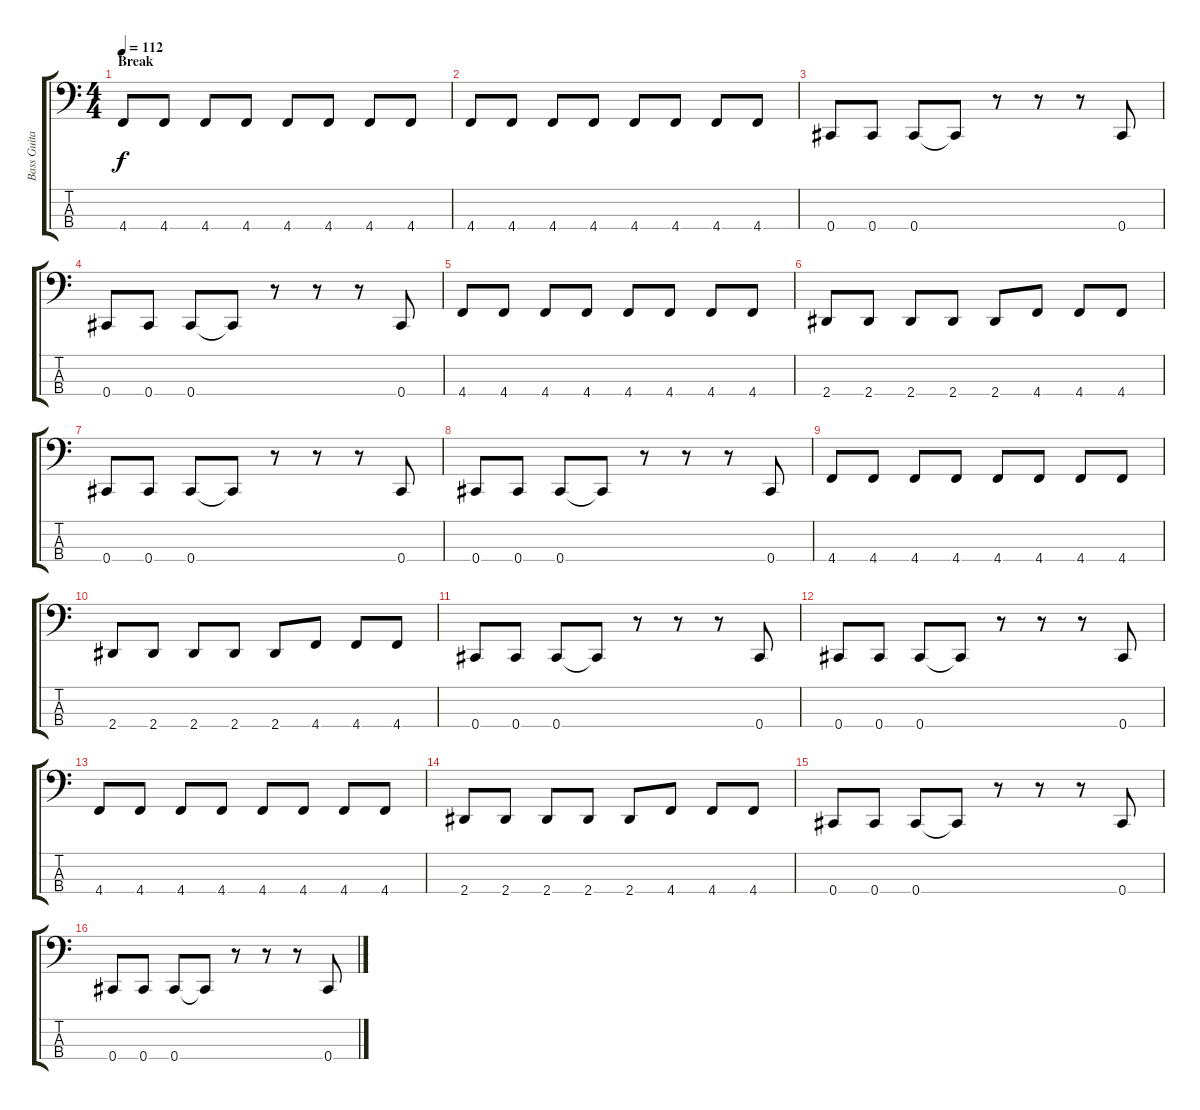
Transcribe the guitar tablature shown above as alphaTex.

\track ("Bass Guitar" "Bass Guita") {instrument electricbassfinger}
\staff {score tabs}
\tuning (Gb2 Db2 Ab1 Db1) {hide}
\ts (4 4)
\section ("" "Break")
\tempo 112
\clef f4
\ks c
4.4.8{dy f} 4.4.8 4.4.8 4.4.8 4.4.8 4.4.8 4.4.8 4.4.8 |
4.4.8 4.4.8 4.4.8 4.4.8 4.4.8 4.4.8 4.4.8 4.4.8 |
0.4.8 0.4.8 0.4.8 0.4{t}.8 r.8 r.8 r.8 0.4.8 |
0.4.8 0.4.8 0.4.8 0.4{t}.8 r.8 r.8 r.8 0.4.8 |
4.4.8 4.4.8 4.4.8 4.4.8 4.4.8 4.4.8 4.4.8 4.4.8 |
2.4.8 2.4.8 2.4.8 2.4.8 2.4.8 4.4.8 4.4.8 4.4.8 |
0.4.8 0.4.8 0.4.8 0.4{t}.8 r.8 r.8 r.8 0.4.8 |
0.4.8 0.4.8 0.4.8 0.4{t}.8 r.8 r.8 r.8 0.4.8 |
4.4.8 4.4.8 4.4.8 4.4.8 4.4.8 4.4.8 4.4.8 4.4.8 |
2.4.8 2.4.8 2.4.8 2.4.8 2.4.8 4.4.8 4.4.8 4.4.8 |
0.4.8 0.4.8 0.4.8 0.4{t}.8 r.8 r.8 r.8 0.4.8 |
0.4.8 0.4.8 0.4.8 0.4{t}.8 r.8 r.8 r.8 0.4.8 |
4.4.8 4.4.8 4.4.8 4.4.8 4.4.8 4.4.8 4.4.8 4.4.8 |
2.4.8 2.4.8 2.4.8 2.4.8 2.4.8 4.4.8 4.4.8 4.4.8 |
0.4.8 0.4.8 0.4.8 0.4{t}.8 r.8 r.8 r.8 0.4.8 |
0.4.8 0.4.8 0.4.8 0.4{t}.8 r.8 r.8 r.8 0.4.8
